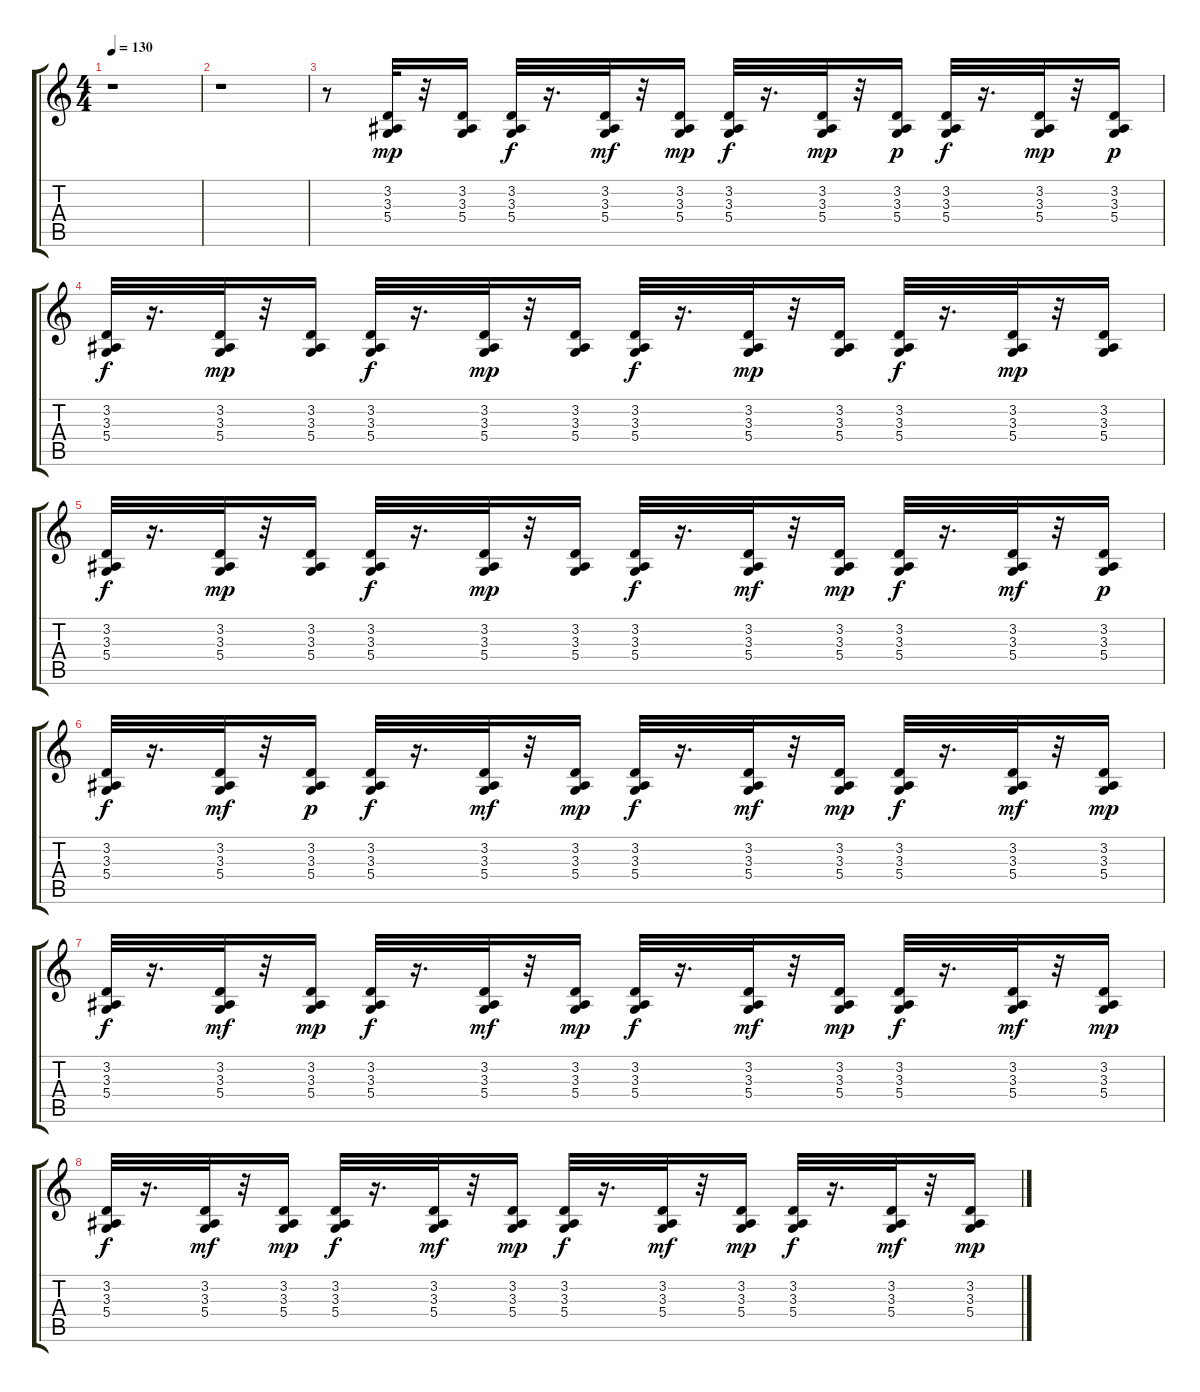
\track "" {instrument lead2sawtooth}
\staff {score tabs}
\tuning (E4 B3 G3 D3 A2 E2) {hide}
\ts (4 4)
\tempo 130
\clef g2
\ks c
r.1{dy f} |
r.1 |
r.8 (3.2 3.3 5.4).32{dy mp balance 2} r.32 (3.2 3.3 5.4).16{balance 3} (3.2 3.3 5.4).32{dy f balance 4} r.16{d} (3.2 3.3 5.4).32{dy mf balance 6} r.32 (3.2 3.3 5.4).16{dy mp balance 7} (3.2 3.3 5.4).32{dy f balance 8} r.16{d} (3.2 3.3 5.4).32{dy mp balance 10} r.32 (3.2 3.3 5.4).16{dy p balance 11} (3.2 3.3 5.4).32{dy f balance 12} r.16{d} (3.2 3.3 5.4).32{dy mp balance 14} r.32 (3.2 3.3 5.4).16{dy p balance 15} |
(3.2 3.3 5.4).32{dy f balance 16} r.16{d} (3.2 3.3 5.4).32{dy mp balance 14} r.32 (3.2 3.3 5.4).16{balance 13} (3.2 3.3 5.4).32{dy f balance 12} r.16{d} (3.2 3.3 5.4).32{dy mp balance 10} r.32 (3.2 3.3 5.4).16{balance 9} (3.2 3.3 5.4).32{dy f balance 8} r.16{d} (3.2 3.3 5.4).32{dy mp balance 6} r.32 (3.2 3.3 5.4).16{balance 5} (3.2 3.3 5.4).32{dy f balance 4} r.16{d} (3.2 3.3 5.4).32{dy mp balance 2} r.32 (3.2 3.3 5.4).16{balance 1} |
(3.2 3.3 5.4).32{dy f balance 0} r.16{d} (3.2 3.3 5.4).32{dy mp balance 2} r.32 (3.2 3.3 5.4).16{balance 3} (3.2 3.3 5.4).32{dy f balance 4} r.16{d} (3.2 3.3 5.4).32{dy mp balance 6} r.32 (3.2 3.3 5.4).16{balance 7} (3.2 3.3 5.4).32{dy f balance 8} r.16{d} (3.2 3.3 5.4).32{dy mf balance 10} r.32 (3.2 3.3 5.4).16{dy mp balance 11} (3.2 3.3 5.4).32{dy f balance 12} r.16{d} (3.2 3.3 5.4).32{dy mf balance 14} r.32 (3.2 3.3 5.4).16{dy p balance 15} |
(3.2 3.3 5.4).32{dy f balance 16} r.16{d} (3.2 3.3 5.4).32{dy mf balance 14} r.32 (3.2 3.3 5.4).16{dy p balance 13} (3.2 3.3 5.4).32{dy f balance 12} r.16{d} (3.2 3.3 5.4).32{dy mf balance 10} r.32 (3.2 3.3 5.4).16{dy mp balance 9} (3.2 3.3 5.4).32{dy f balance 8} r.16{d} (3.2 3.3 5.4).32{dy mf balance 6} r.32 (3.2 3.3 5.4).16{dy mp balance 5} (3.2 3.3 5.4).32{dy f balance 4} r.16{d} (3.2 3.3 5.4).32{dy mf balance 2} r.32 (3.2 3.3 5.4).16{dy mp balance 1} |
(3.2 3.3 5.4).32{dy f balance 0} r.16{d} (3.2 3.3 5.4).32{dy mf balance 2} r.32 (3.2 3.3 5.4).16{dy mp balance 3} (3.2 3.3 5.4).32{dy f balance 4} r.16{d} (3.2 3.3 5.4).32{dy mf balance 6} r.32 (3.2 3.3 5.4).16{dy mp balance 7} (3.2 3.3 5.4).32{dy f balance 8} r.16{d} (3.2 3.3 5.4).32{dy mf balance 10} r.32 (3.2 3.3 5.4).16{dy mp balance 11} (3.2 3.3 5.4).32{dy f balance 12} r.16{d} (3.2 3.3 5.4).32{dy mf balance 14} r.32 (3.2 3.3 5.4).16{dy mp balance 15} |
(3.2 3.3 5.4).32{dy f balance 16} r.16{d} (3.2 3.3 5.4).32{dy mf balance 14} r.32 (3.2 3.3 5.4).16{dy mp balance 13} (3.2 3.3 5.4).32{dy f balance 12} r.16{d} (3.2 3.3 5.4).32{dy mf balance 10} r.32 (3.2 3.3 5.4).16{dy mp balance 9} (3.2 3.3 5.4).32{dy f balance 8} r.16{d} (3.2 3.3 5.4).32{dy mf balance 6} r.32 (3.2 3.3 5.4).16{dy mp balance 5} (3.2 3.3 5.4).32{dy f balance 4} r.16{d} (3.2 3.3 5.4).32{dy mf balance 2} r.32 (3.2 3.3 5.4).16{dy mp balance 1}
